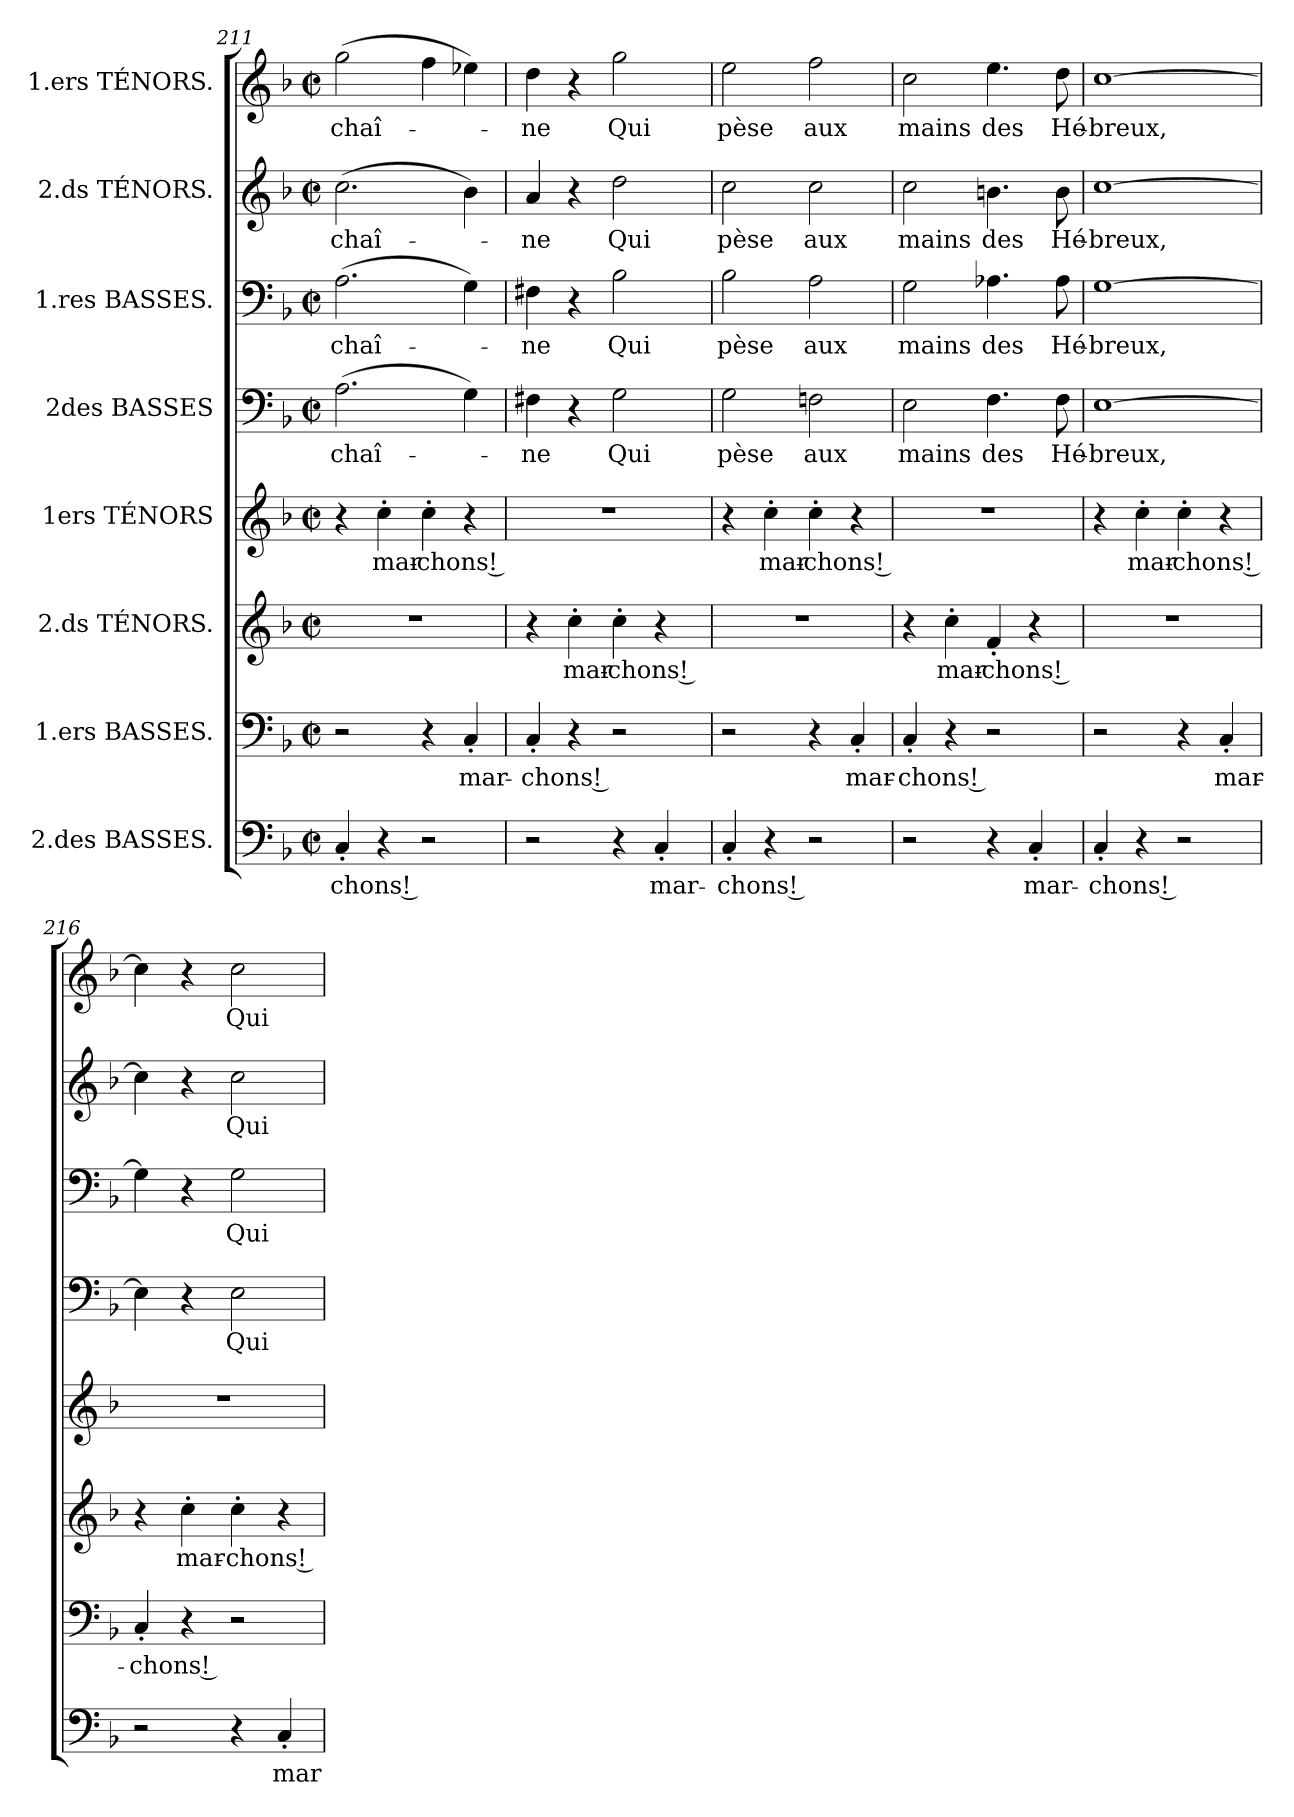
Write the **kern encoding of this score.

**kern	**text	**kern	**text	**kern	**text	**kern	**text	**kern	**text	**kern	**text	**kern	**text	**kern	**text
*part8	*part8	*part7	*part7	*part6	*part6	*part5	*part5	*part4	*part4	*part3	*part3	*part2	*part2	*part1	*part1
*staff8	*staff8	*staff7	*staff7	*staff6	*staff6	*staff5	*staff5	*staff4	*staff4	*staff3	*staff3	*staff2	*staff2	*staff1	*staff1
*I"2.des BASSES.	*	*I"1.ers BASSES.	*	*I"2.ds TÉNORS.	*	*I"1ers TÉNORS	*	*I"2des BASSES	*	*I"1.res BASSES.	*	*I"2.ds TÉNORS.	*	*I"1.ers TÉNORS.	*
!!LO:LB:g=z
*clefF4	*	*clefF4	*	*clefG2	*	*clefG2	*	*clefF4	*	*clefF4	*	*clefG2	*	*clefG2	*
*	*	*	*	*ITrd7c12	*	*ITrd7c12	*	*	*	*	*	*ITrd7c12	*	*ITrd7c12	*
*k[b-]	*	*k[b-]	*	*k[b-]	*	*k[b-]	*	*k[b-]	*	*k[b-]	*	*k[b-]	*	*k[b-]	*
*M2/2	*	*M2/2	*	*M2/2	*	*M2/2	*	*M2/2	*	*M2/2	*	*M2/2	*	*M2/2	*
*met(c|)	*	*met(c|)	*	*met(c|)	*	*met(c|)	*	*met(c|)	*	*met(c|)	*	*met(c|)	*	*met(c|)	*
=211	=211	=211	=211	=211	=211	=211	=211	=211	=211	=211	=211	=211	=211	=211	=211
4C'/	chons !	2r	.	1r	.	4r	.	(2.A\	chaî-	(2.A\	chaî-	(2.c\	chaî-	(2g\	chaî-
4r	.	.	.	.	.	4c'\	mar-	.	.	.	.	.	.	.	.
2r	.	4r	.	.	.	4c'\	-chons !	.	.	.	.	.	.	4f\	.
.	.	4C'/	mar-	.	.	4r	.	4G\)	.	4G\)	.	4B-\)	.	4e-X\)	.
=212	=212	=212	=212	=212	=212	=212	=212	=212	=212	=212	=212	=212	=212	=212	=212
2r	.	4C'/	-chons !	4r	.	1r	.	4F#X\	-ne	4F#X\	-ne	4A/	-ne	4d\	-ne
.	.	4r	.	4c'\	mar-	.	.	4r	.	4r	.	4r	.	4r	.
4r	.	2r	.	4c'\	-chons !	.	.	2G\	Qui	2B-\	Qui	2d\	Qui	2g\	Qui
4C'/	mar-	.	.	4r	.	.	.	.	.	.	.	.	.	.	.
=213	=213	=213	=213	=213	=213	=213	=213	=213	=213	=213	=213	=213	=213	=213	=213
4C'/	-chons !	2r	.	1r	.	4r	.	2G\	pèse	2B-\	pèse	2c\	pèse	2e\	pèse
4r	.	.	.	.	.	4c'\	mar-	.	.	.	.	.	.	.	.
2r	.	4r	.	.	.	4c'\	-chons !	2Fn\	aux	2A\	aux	2c\	aux	2f\	aux
.	.	4C'/	mar-	.	.	4r	.	.	.	.	.	.	.	.	.
=214	=214	=214	=214	=214	=214	=214	=214	=214	=214	=214	=214	=214	=214	=214	=214
2r	.	4C'/	-chons !	4r	.	1r	.	2E\	mains	2G\	mains	2c\	mains	2c\	mains
.	.	4r	.	4c'\	mar-	.	.	.	.	.	.	.	.	.	.
4r	.	2r	.	4F'/	-chons !	.	.	4.F\	des	4.A-X\	des	4.Bn\	des	4.e\	des
4C'/	mar-	.	.	4r	.	.	.	.	.	.	.	.	.	.	.
.	.	.	.	.	.	.	.	8F\	Hé-	8A-\	Hé-	8B\	Hé-	8d\	Hé-
=215	=215	=215	=215	=215	=215	=215	=215	=215	=215	=215	=215	=215	=215	=215	=215
4C'/	-chons !	2r	.	1r	.	4r	.	[1E\	-breux,	[1G\	-breux,	[1c\	-breux,	[1c\	-breux,
4r	.	.	.	.	.	4c'\	mar-	.	.	.	.	.	.	.	.
2r	.	4r	.	.	.	4c'\	-chons !	.	.	.	.	.	.	.	.
.	.	4C'/	mar-	.	.	4r	.	.	.	.	.	.	.	.	.
=216	=216	=216	=216	=216	=216	=216	=216	=216	=216	=216	=216	=216	=216	=216	=216
2r	.	4C'/	-chons !	4r	.	1r	.	4E\]	.	4G\]	.	4c\]	.	4c\]	.
.	.	4r	.	4c'\	mar-	.	.	4r	.	4r	.	4r	.	4r	.
4r	.	2r	.	4c'\	-chons !	.	.	2E\	Qui	2G\	Qui	2c\	Qui	2c\	Qui
4C'/	mar-	.	.	4r	.	.	.	.	.	.	.	.	.	.	.
=	=	=	=	=	=	=	=	=	=	=	=	=	=	=	=
*-	*-	*-	*-	*-	*-	*-	*-	*-	*-	*-	*-	*-	*-	*-	*-
